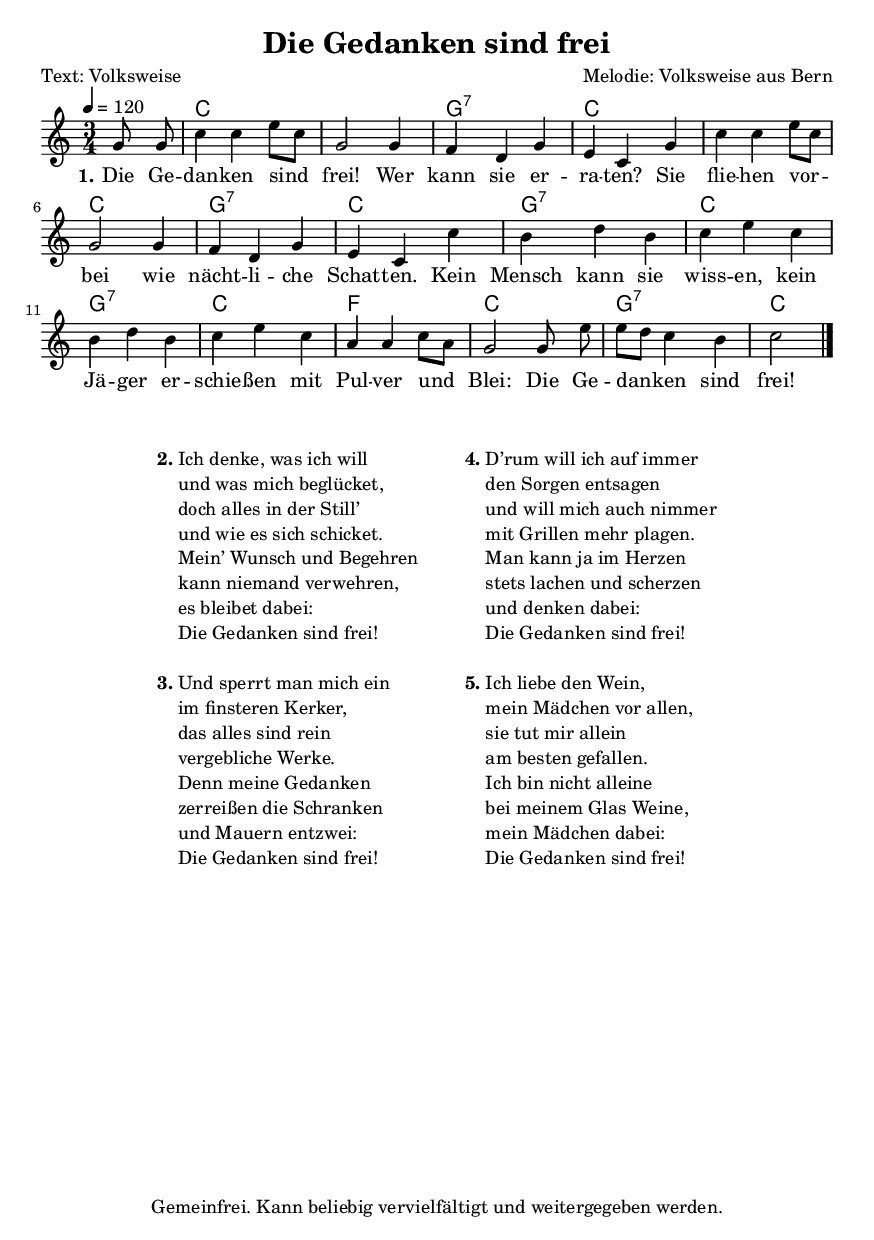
\version "2.12.3"
\header {
  title = "Die Gedanken sind frei"
  poet = "Text: Volksweise"
  composer = "Melodie: Volksweise aus Bern"
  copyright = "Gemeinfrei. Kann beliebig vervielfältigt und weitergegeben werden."
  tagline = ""
id="7ae2b0898936b5628ca8d2306fb4fbcc29a2c280"
}

\include "deutsch.ly" %deutsche Noten- und Akkordbezeichnungen
%\pointAndClickOff %Debug-Hyperlinks im PDF deaktivieren
\include "default.ly"

#(set-global-staff-size 16)

global = {
  \autoBeamOff
  \key c \major
  \tempo 4 = 120
  \time 3/4
  \partial 4
}

akkorde = \chordmode {
  \set chordChanges = ##t
  s4 c2. c g:7 c c c g:7 c g:7 c g:7 c f c g:7 c2
}

melodie = \relative c'' {
  g8 g |
  c4 c e8[ c] |
  g2 g4 |
  f d g |
  e c g' |
  c c e8[ c] |
  g2 g4 |
  f d g |
  e c c' |
  h d h |
  c e c |
  h d h |
  c e c |
  a a c8[ a] |
  g2 g8 e' |
  e[ d] c4 h |
  c2 \bar "|."
}
text = \lyricmode {
  \set stanza = "1."
  Die Ge -- dan -- ken sind frei! Wer kann sie er -- ra -- ten?
  Sie flie -- hen vor -- bei wie nächt -- li -- che Schat -- ten.
  Kein Mensch kann sie wiss -- en, kein Jä -- ger er -- schie -- ßen
  mit Pul -- ver und Blei: Die Ge -- dan -- ken sind frei!
}
\score {
  <<
    \new ChordNames { \akkorde }
    \new Voice = "Lied" {
      \clef treble
      \global
      \melodie
    }
    \new Lyrics \lyricsto "Lied" { \text }
  >>
 \layout {}
 \midi {}
}

\markup {
  \fill-line {
    \hspace #0.1 % Spalte vom linken Rand wegbewegen
    % Kann entfernt werden, wenn wenig Platz auf der Seite ist
    \column {
%			\line { " " }
      \line { " " }
      \line {
        \column{
          \line { \bold "2."
            \column {
              "Ich denke, was ich will"
              "und was mich beglücket,"
              "doch alles in der Still’"
              "und wie es sich schicket."
              "Mein’ Wunsch und Begehren"
              "kann niemand verwehren,"
              "es bleibet dabei:"
              "Die Gedanken sind frei!"
            }
          }
          \line { " " }
          \hspace #0.1 % Vertikaler Abstand zwischen Strophen
          \line { \bold "3."
            \column {
              "Und sperrt man mich ein"
              "im finsteren Kerker,"
              "das alles sind rein"
              "vergebliche Werke."
              "Denn meine Gedanken"
              "zerreißen die Schranken"
              "und Mauern entzwei:"
              "Die Gedanken sind frei!"
            }
          }
        }
        \hspace #5 %Horizontaler Abstand zwischen den Strophenspalten
        \column{
          \line {
            \bold "4."
            \column {
              "D’rum will ich auf immer"
              "den Sorgen entsagen"
              "und will mich auch nimmer"
              "mit Grillen mehr plagen."
              "Man kann ja im Herzen"
              "stets lachen und scherzen"
              "und denken dabei:"
              "Die Gedanken sind frei!"
            }
          }
          \line { " " }
          \hspace #0.1 % Vertikaler Abstand zwischen Strophen
          \line {
            \bold "5."
            \column {
              "Ich liebe den Wein,"
              "mein Mädchen vor allen,"
              "sie tut mir allein"
              "am besten gefallen."
              "Ich bin nicht alleine"
              "bei meinem Glas Weine,"
              "mein Mädchen dabei:"
              "Die Gedanken sind frei!"
            }
          }
        }
      }
    }
    \hspace #0.1 % zusätzlichen Platz für den rechten Rand
  % kann entfernt werden, wenn wenig Platz auf der Seite ist
  }
}

 % some settings % vim: sw=2 et
